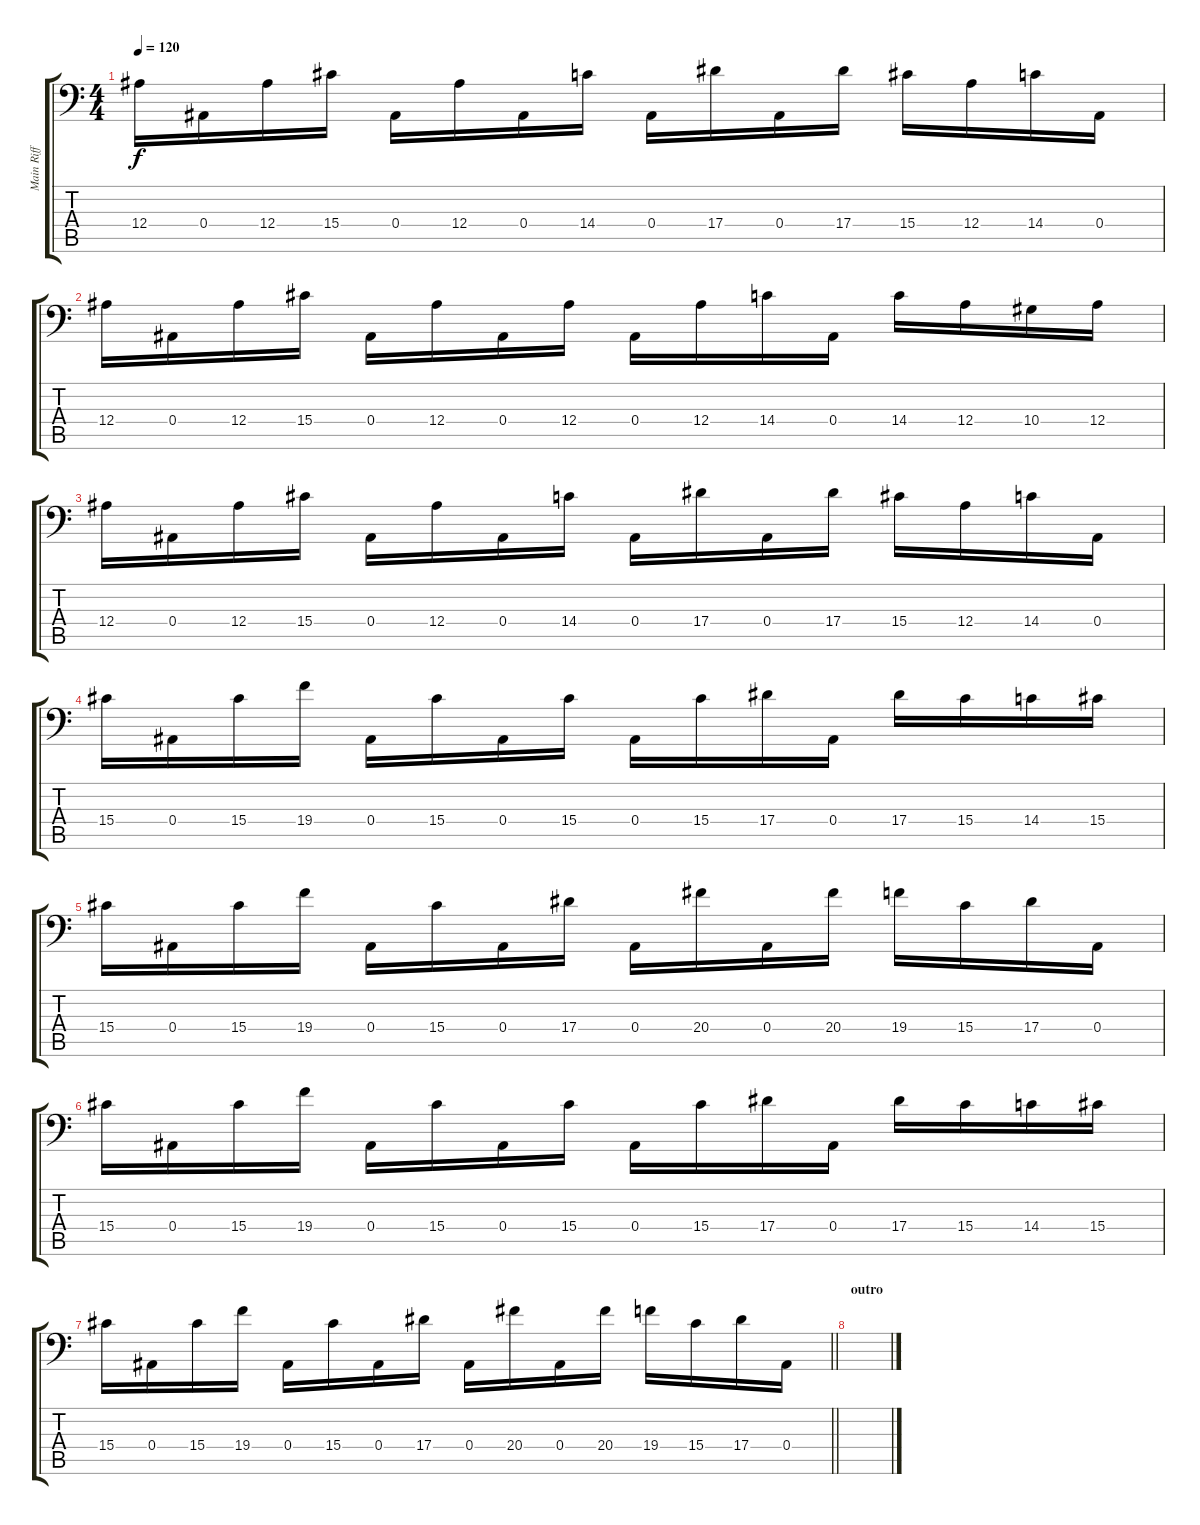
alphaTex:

\track ("Main Riff Harmonics" "Main Riff ") {instrument frenchhorn}
\staff {score tabs}
\tuning (C4 G3 Eb3 Bb2 F2 Bb1) {hide}
\ts (4 4)
\tempo 120
\clef f4
\ks c
12.4.16{dy f} 0.4.16 12.4.16 15.4.16 0.4.16 12.4.16 0.4.16 14.4.16 0.4.16 17.4.16 0.4.16 17.4.16 15.4.16 12.4.16 14.4.16 0.4.16 |
12.4.16 0.4.16 12.4.16 15.4.16 0.4.16 12.4.16 0.4.16 12.4.16 0.4.16 12.4.16 14.4.16 0.4.16 14.4.16 12.4.16 10.4.16 12.4.16 |
12.4.16 0.4.16 12.4.16 15.4.16 0.4.16 12.4.16 0.4.16 14.4.16 0.4.16 17.4.16 0.4.16 17.4.16 15.4.16 12.4.16 14.4.16 0.4.16 |
15.4.16 0.4.16 15.4.16 19.4.16 0.4.16 15.4.16 0.4.16 15.4.16 0.4.16 15.4.16 17.4.16 0.4.16 17.4.16 15.4.16 14.4.16 15.4.16 |
15.4.16 0.4.16 15.4.16 19.4.16 0.4.16 15.4.16 0.4.16 17.4.16 0.4.16 20.4.16 0.4.16 20.4.16 19.4.16 15.4.16 17.4.16 0.4.16 |
15.4.16 0.4.16 15.4.16 19.4.16 0.4.16 15.4.16 0.4.16 15.4.16 0.4.16 15.4.16 17.4.16 0.4.16 17.4.16 15.4.16 14.4.16 15.4.16 |
\barLineRight lightlight
15.4.16 0.4.16 15.4.16 19.4.16 0.4.16 15.4.16 0.4.16 17.4.16 0.4.16 20.4.16 0.4.16 20.4.16 19.4.16 15.4.16 17.4.16 0.4.16 |
\section ("" "outro")
